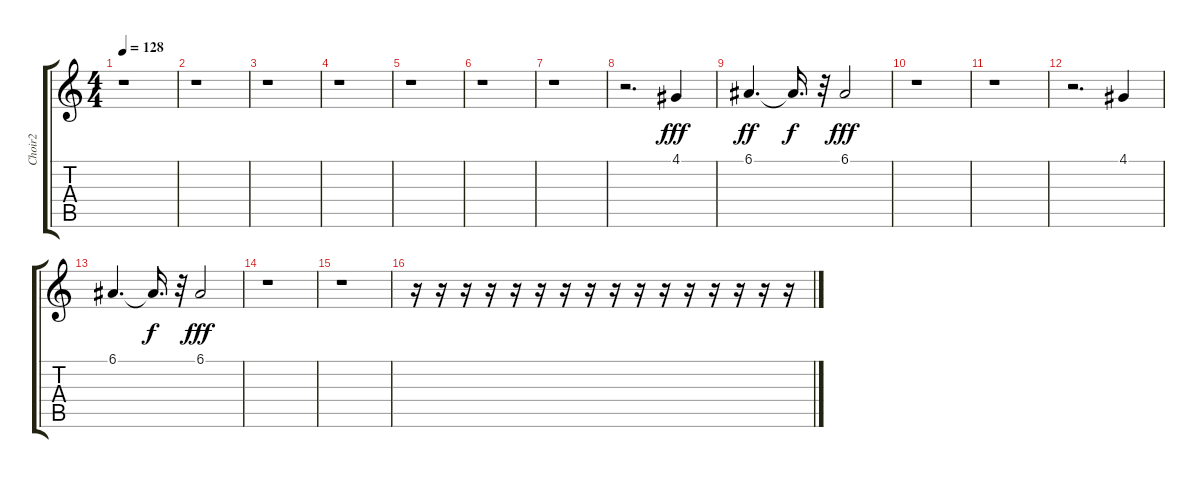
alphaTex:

\track ("Choir2" "Choir2") {instrument choiraahs}
\staff {score tabs}
\tuning (E4 B3 G3 D3 A2 E2) {hide}
\ts (4 4)
\tempo 128
\clef g2
\ks c
r.1{dy f} |
r.1 |
r.1 |
r.1 |
r.1 |
r.1 |
r.1 |
r.2{d} 4.1.4{dy fff} |
6.1.4{d dy ff} 6.1{t}.16{d dy f} r.32 6.1.2{dy fff} |
r.1 |
r.1 |
r.2{d} 4.1.4 |
6.1.4{d} 6.1{t}.16{d dy f} r.32 6.1.2{dy fff} |
r.1 |
r.1 |
r.16{volume 12 balance 8 instrument synthbass1} r.16 r.16 r.16 r.16 r.16 r.16 r.16 r.16 r.16 r.16 r.16 r.16 r.16 r.16 r.16
